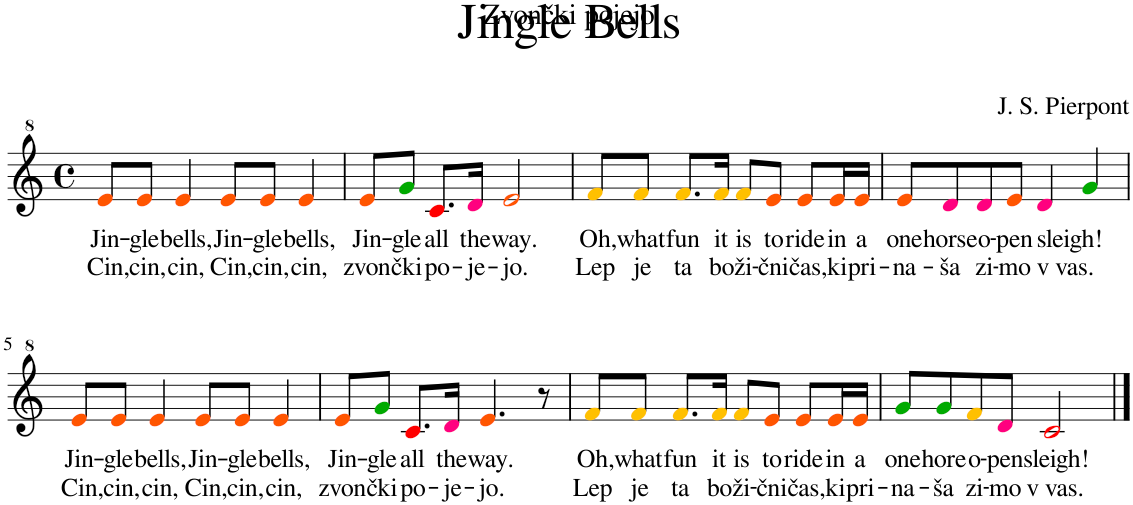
**kern	**text	**text
*part1	*part1	*part1
*staff1	*staff1	*staff1
*I"Xylophone	*	*
*I'Xyl.	*	*
*clefG^2	*	*
*k[]	*	*
*M4/4	*	*
*met(c)	*	*
=1	=1	=1
!	!LO:LY:b	!LO:LY:b
8eei/L	Jin-	Cin,
!	!LO:LY:b	!LO:LY:b
8eei/J	-gle	cin,
!	!LO:LY:b	!LO:LY:b
4eei/	bells,	cin,
!	!LO:LY:b	!LO:LY:b
8eei/L	Jin-	Cin,
!	!LO:LY:b	!LO:LY:b
8eei/J	-gle	cin,
!	!LO:LY:b	!LO:LY:b
4eei/	bells,	cin,
=2	=2	=2
!	!LO:LY:b	!LO:LY:b
8eei/L	Jin-	zvon-
!	!LO:LY:b	!LO:LY:b
8ggj/J	-gle	-čki
!	!LO:LY:b	!LO:LY:b
8.ccZ/L	all	po-
!	!LO:LY:b	!LO:LY:b
16ddV/Jk	the	-je-
!	!LO:LY:b	!LO:LY:b
2eei/	way.	-jo.
=3	=3	=3
!	!LO:LY:b	!LO:LY:b
8ffN/L	Oh,	Lep
!	!LO:LY:b	!LO:LY:b
8ffN/J	what	je
!	!LO:LY:b	!LO:LY:b
8.ffN/L	fun	ta
!	!LO:LY:b	!LO:LY:b
16ffN/Jk	it	bo-
!	!LO:LY:b	!LO:LY:b
8ffN/L	is	-ži-
!	!LO:LY:b	!LO:LY:b
8eei/J	to	-čni
!	!LO:LY:b	!LO:LY:b
8eei/L	ride	čas,
!	!LO:LY:b	!LO:LY:b
16eei/L	in	ki
!	!LO:LY:b	!LO:LY:b
16eei/JJ	a	pri-
=4	=4	=4
!	!LO:LY:b	!LO:LY:b
8eei/L	one-	-na-
!	!LO:LY:b	!LO:LY:b
8ddV/	-horse	-ša
!	!LO:LY:b	!LO:LY:b
8ddV/	o-	zi-
!	!LO:LY:b	!LO:LY:b
8eei/J	-pen	-mo
!	!LO:LY:b	!LO:LY:b
4ddV/	sleigh!	v vas.
4ggj/	.	.
!!LO:LB:g=z
=5	=5	=5
!	!LO:LY:b	!LO:LY:b
8eei/L	Jin-	Cin,
!	!LO:LY:b	!LO:LY:b
8eei/J	-gle	cin,
!	!LO:LY:b	!LO:LY:b
4eei/	bells,	cin,
!	!LO:LY:b	!LO:LY:b
8eei/L	Jin-	Cin,
!	!LO:LY:b	!LO:LY:b
8eei/J	-gle	cin,
!	!LO:LY:b	!LO:LY:b
4eei/	bells,	cin,
=6	=6	=6
!	!LO:LY:b	!LO:LY:b
8eei/L	Jin-	zvon-
!	!LO:LY:b	!LO:LY:b
8ggj/J	-gle	-čki
!	!LO:LY:b	!LO:LY:b
8.ccZ/L	all	po-
!	!LO:LY:b	!LO:LY:b
16ddV/Jk	the	-je-
!	!LO:LY:b	!LO:LY:b
4.eei/	way.	-jo.
8r	.	.
=7	=7	=7
!	!LO:LY:b	!LO:LY:b
8ffN/L	Oh,	Lep
!	!LO:LY:b	!LO:LY:b
8ffN/J	what	je
!	!LO:LY:b	!LO:LY:b
8.ffN/L	fun	ta
!	!LO:LY:b	!LO:LY:b
16ffN/Jk	it	bo-
!	!LO:LY:b	!LO:LY:b
8ffN/L	is	-ži-
!	!LO:LY:b	!LO:LY:b
8eei/J	to	-čni
!	!LO:LY:b	!LO:LY:b
8eei/L	ride	čas,
!	!LO:LY:b	!LO:LY:b
16eei/L	in	ki
!	!LO:LY:b	!LO:LY:b
16eei/JJ	a	pri-
=8	=8	=8
!	!LO:LY:b	!LO:LY:b
8ggj/L	one-	-na-
!	!LO:LY:b	!LO:LY:b
8ggj/	-hore	-ša
!	!LO:LY:b	!LO:LY:b
8ffN/	o-	zi-
!	!LO:LY:b	!LO:LY:b
8ddV/J	-pen	-mo
!	!LO:LY:b	!LO:LY:b
2ccZ/	sleigh!	v vas.
==	==	==
*-	*-	*-
